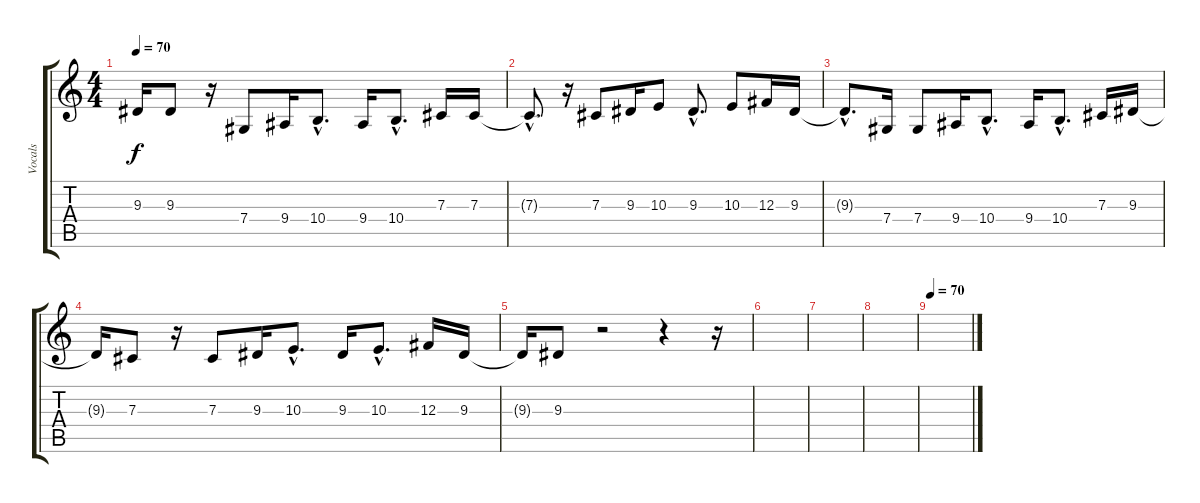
\track ("Vocals" "Vocals") {instrument lead3calliope}
\staff {score tabs}
\tuning (Eb4 Bb3 Gb3 Db3 Ab2 Eb2) {hide}
\ts (4 4)
\tempo 70
\clef g2
\ks c
9.3{t}.16{dy f} 9.3.8 r.16 7.4.8 9.4.16 10.4{hac}.8{d} 9.4.16 10.4{hac}.8{d} 7.3.16 7.3.16 |
7.3{hac t}.8{d} r.16 7.3.8 9.3.16 10.3.8 9.3{hac}.8{d} 10.3.8 12.3.16 9.3.16 |
9.3{hac t}.8{d} 7.4.16 7.4.8 9.4.16 10.4{hac}.8{d} 9.4.16 10.4{hac}.8{d} 7.3.16 9.3.16 |
9.3{t}.16 7.3.8 r.16 7.3.8 9.3.16 10.3{hac}.8{d} 9.3.16 10.3{hac}.8{d} 12.3.16 9.3.16 |
9.3{t}.16 9.3.8 r.2 r.4 r.16 |
|
|
|
\tempo 70
